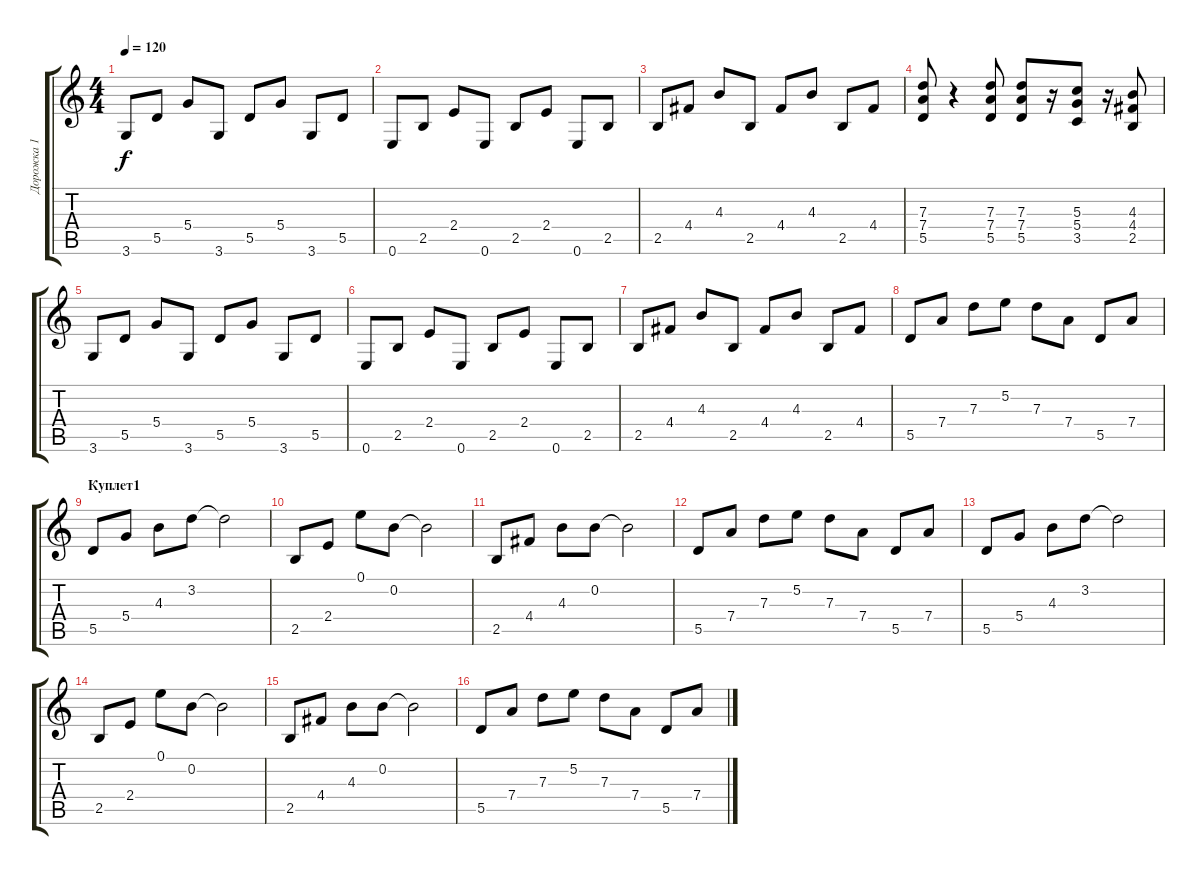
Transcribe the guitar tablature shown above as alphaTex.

\track ("Дорожка 1" "Дорожка 1") {instrument distortionguitar}
\staff {score tabs}
\tuning (E4 B3 G3 D3 A2 E2) {hide}
\ts (4 4)
\tempo 120
\clef g2
\ks c
3.6.8{dy f instrument distortionguitar} 5.5.8 5.4.8 3.6.8 5.5.8 5.4.8 3.6.8 5.5.8 |
0.6.8 2.5.8 2.4.8 0.6.8 2.5.8 2.4.8 0.6.8 2.5.8 |
2.5.8 4.4.8 4.3.8 2.5.8 4.4.8 4.3.8 2.5.8 4.4.8 |
(7.3 7.4 5.5).8 r.4 (7.3 7.4 5.5).8 (7.3 7.4 5.5).8 r.16 (5.3 5.4 3.5).8 r.16 (4.3 4.4 2.5).8 |
3.6.8 5.5.8 5.4.8 3.6.8 5.5.8 5.4.8 3.6.8 5.5.8 |
0.6.8 2.5.8 2.4.8 0.6.8 2.5.8 2.4.8 0.6.8 2.5.8 |
2.5.8 4.4.8 4.3.8 2.5.8 4.4.8 4.3.8 2.5.8 4.4.8 |
5.5.8 7.4.8 7.3.8 5.2.8 7.3.8 7.4.8 5.5.8 7.4.8 |
\section ("" "Куплет1")
5.5.8 5.4.8 4.3.8 3.2.8 3.2{t}.2 |
2.5.8 2.4.8 0.1.8 0.2.8 0.2{t}.2 |
2.5.8 4.4.8 4.3.8 0.2.8 0.2{t}.2 |
5.5.8 7.4.8 7.3.8 5.2.8 7.3.8 7.4.8 5.5.8 7.4.8 |
5.5.8 5.4.8 4.3.8 3.2.8 3.2{t}.2 |
2.5.8 2.4.8 0.1.8 0.2.8 0.2{t}.2 |
2.5.8 4.4.8 4.3.8 0.2.8 0.2{t}.2 |
5.5.8 7.4.8 7.3.8 5.2.8 7.3.8 7.4.8 5.5.8 7.4.8
